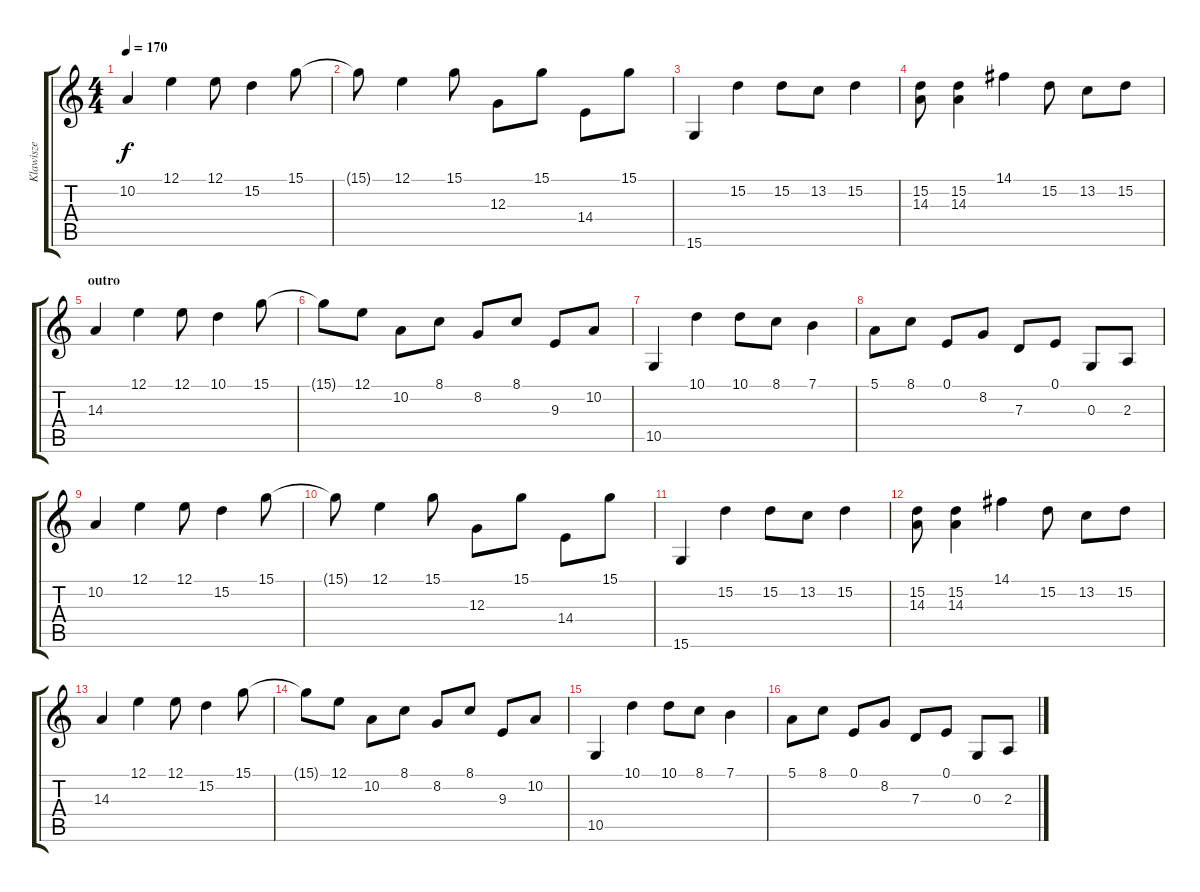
\track ("Klawisze" "Klawisze") {instrument acousticgrandpiano}
\staff {score tabs}
\tuning (E4 B3 G3 D3 A2 E2) {hide}
\ts (4 4)
\tempo 170
\clef g2
\ks c
10.2.4{dy f} 12.1.4 12.1.8 15.2.4 15.1.8 |
15.1{t}.8 12.1.4 15.1.8 12.3.8 15.1.8 14.4.8 15.1.8 |
15.6.4 15.2.4 15.2.8 13.2.8 15.2.4 |
(15.2 14.3).8 (15.2 14.3).4 14.1.4 15.2.8 13.2.8 15.2.8 |
\section ("" "outro")
14.3.4 12.1.4 12.1.8 10.1.4 15.1.8 |
15.1{t}.8 12.1.8 10.2.8 8.1.8 8.2.8 8.1.8 9.3.8 10.2.8 |
10.5.4 10.1.4 10.1.8 8.1.8 7.1.4 |
5.1.8 8.1.8 0.1.8 8.2.8 7.3.8 0.1.8 0.3.8 2.3.8 |
10.2.4 12.1.4 12.1.8 15.2.4 15.1.8 |
15.1{t}.8 12.1.4 15.1.8 12.3.8 15.1.8 14.4.8 15.1.8 |
15.6.4 15.2.4 15.2.8 13.2.8 15.2.4 |
(15.2 14.3).8 (15.2 14.3).4 14.1.4 15.2.8 13.2.8 15.2.8 |
14.3.4 12.1.4 12.1.8 15.2.4 15.1.8 |
15.1{t}.8 12.1.8 10.2.8 8.1.8 8.2.8 8.1.8 9.3.8 10.2.8 |
10.5.4 10.1.4 10.1.8 8.1.8 7.1.4 |
5.1.8 8.1.8 0.1.8 8.2.8 7.3.8 0.1.8 0.3.8 2.3.8
